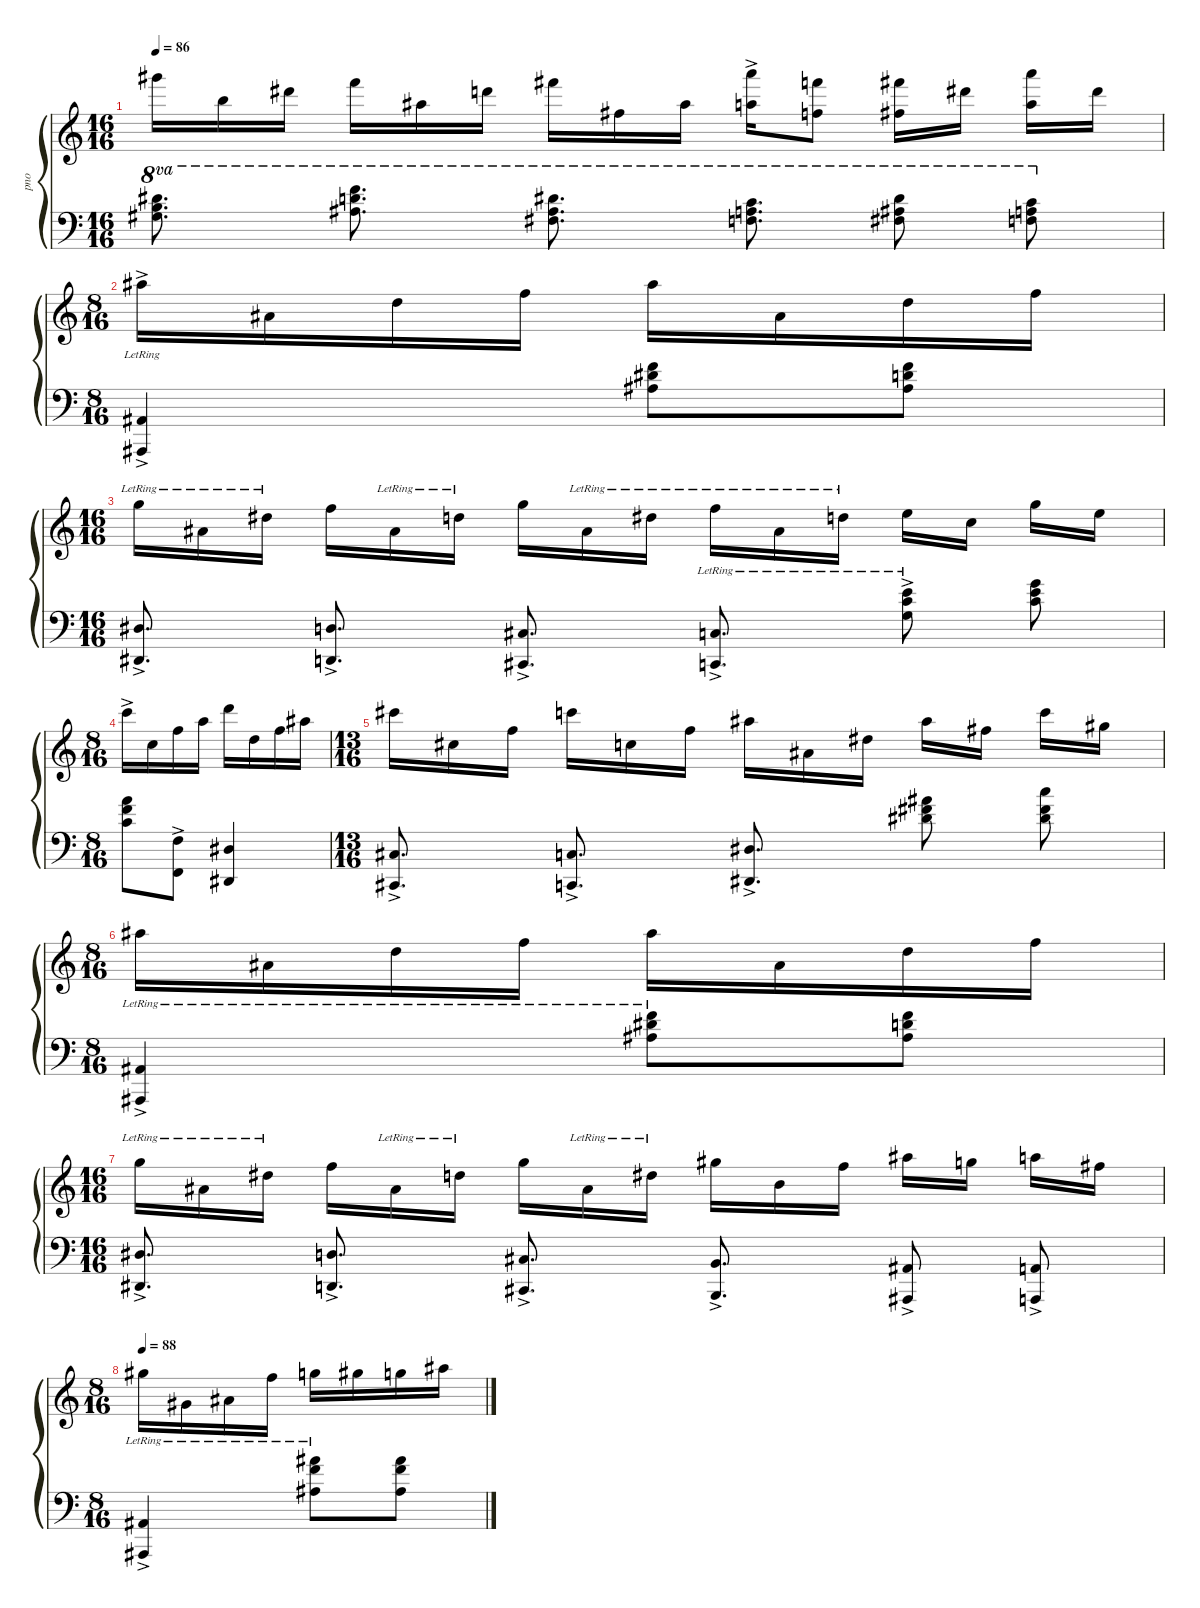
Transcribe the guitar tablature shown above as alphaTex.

\defaultSystemsLayout 4
\hideDynamics
\bracketExtendMode groupsimilarinstruments
\otherSystemsTrackNameOrientation horizontal
\chordDiagramsInScore
\track ("A.Piano" "pno") {instrument electricpiano1}
\staff {score}
\tuning (E4 B3 G3 D3 A2 E2)
\ts (16 16)
\beaming (8 2 2 2 2)
\tempo 86
\clef g2
\ks c
28.1{acc #}.16{dy mf} 19.1.16 23.1{acc #}.16{beam split} 25.1.16{beam merge} 18.1{acc #}.16 22.1.16{beam split} 26.1{acc #}.16 14.1{acc #}.16{beam merge} 18.1{acc #}.16{beam split} (17.1 29.1{ac}).16 (25.1 13.1).8{beam split} (14.1{acc #} 26.1{acc #}).16{beam merge} 23.1{acc #}.16{beam split} (17.1 29.1).16 23.1{acc #}.16 |
\ts (8 16)
\beaming (8 2 2)
18.1{ac acc #}.16 6.1{acc #}.16 10.1.16 13.1.16 18.1{acc #}.16 6.1{acc #}.16 10.1.16 13.1.16 |
\ts (16 16)
\beaming (8 2 2 2 2)
15.1{lr}.16 6.1{lr acc #}.16 11.1{lr acc #}.16{beam split} 13.1.16{beam merge} 6.1{lr acc #}.16{beam merge} 10.1{lr}.16{beam split} 15.1.16 6.1{lr acc #}.16{beam merge} 11.1{lr acc #}.16{beam split} 13.1{lr}.16 6.1{lr acc #}.16 10.1{lr}.16 12.1.16 8.1.16{beam split} 15.1.16 12.1.16 |
\ts (8 16)
\beaming (8 2 2)
20.1{ac}.16 8.1.16 13.1.16 17.1.16 22.1.16 10.1.16 13.1.16 18.1{acc #}.16 |
\ts (13 16)
\beaming (16 3 3 3 2 2)
21.1{acc #}.16 9.1{acc #}.16 13.1.16 20.1.16 8.1.16 13.1.16 18.1{acc #}.16 6.1{acc #}.16 11.1{acc #}.16 18.1{acc #}.16 14.1{acc #}.16 20.1.16 16.1{acc #}.16 |
\ts (8 16)
\beaming (8 2 2)
18.1{acc #}.16 6.1{acc #}.16 10.1.16 13.1.16 18.1{acc #}.16 6.1{acc #}.16 10.1.16 13.1.16 |
\ts (16 16)
\beaming (8 2 2 2 2)
15.1{lr}.16 6.1{lr acc #}.16 11.1{lr acc #}.16{beam split} 13.1.16{beam merge} 6.1{lr acc #}.16 10.1{lr}.16{beam split} 15.1.16 6.1{lr acc #}.16{beam merge} 11.1{lr acc #}.16{beam split} 16.1{acc #}.16 7.1.16 13.1.16 18.1{acc #}.16 15.1.16{beam split} 17.1.16 14.1{acc #}.16 |
\ts (8 16)
\beaming (8 2 2)
\tempo 88
16.1{acc #}.16 4.1{acc #}.16 6.1{acc #}.16 13.1.16 15.1.16 16.1{acc #}.16 15.1.16 18.1{acc #}.16
\staff {score}
\tuning (E3 B2 G2 D2 A1 E1)
\clef f4
\ottava regular
\simile none
\ks c
(16.1{acc #} 19.1 23.1{acc #}).8{d ot 8va dy mf beam split} (18.1{acc #} 22.1 25.1).8{d ot 8va} (14.1{acc #} 18.1{acc #} 23.1{acc #}).8{d ot 8va} (13.1 17.1 20.1).8{d ot 8va} (14.1{acc #} 18.1{acc #} 23.1{acc #}).8{ot 8va beam split} (13.1 17.1 20.1).8{ot 8va} |
(3.3{lr acc #} 1.5{ac acc #}).4 (6.1{acc #} 11.1{acc #} 13.1).8 (6.1{acc #} 10.1 13.1).8 |
(6.5{ac acc #} 4.2{acc #}).8{d beam split} (-2.1 -14.1{ac}).8{d} (2.2{acc #} 4.5{ac acc #}).8{d} (5.3{lr} 8.6{ac lr}).8{d} (13.2{ac lr} 17.4{ac lr} 12.1{lr}).8{beam split} (8.1 12.1 15.1).8 |
(8.1 13.1 17.1).8 (3.4{ac} 1.1).8 (1.4{acc #} 4.2{acc #}).4 |
(4.5{ac acc #} 2.2{acc #}).8{d beam split} (5.3 8.6{ac}).8{d} (4.2{acc #} 6.5{ac acc #}).8{d} (11.1{acc #} 14.1{acc #} 18.1{acc #}).8 (11.1{acc #} 14.1{acc #} 20.1).8 |
(13.5{acc #} 6.6{ac lr acc #}).4 (6.1{acc #} 11.1{acc #} 13.1{lr}).8 (6.1{acc #} 10.1 13.1).8 |
(8.3{ac acc #} 6.5{acc #}).8{d beam split} (-14.1 -2.1{ac}).8{d} (4.5{acc #} 2.2{ac acc #}).8{d} (2.5 0.2{ac}).8{d} (1.5{acc #} 3.3{ac acc #}).8{beam split} (0.5 2.3{ac}).8 |
(3.3{lr acc #} 1.5{ac lr acc #}).4 (6.1{lr acc #} 18.1{lr acc #} 13.1{lr}).8 (6.1{acc #} 13.1 18.1{acc #}).8
